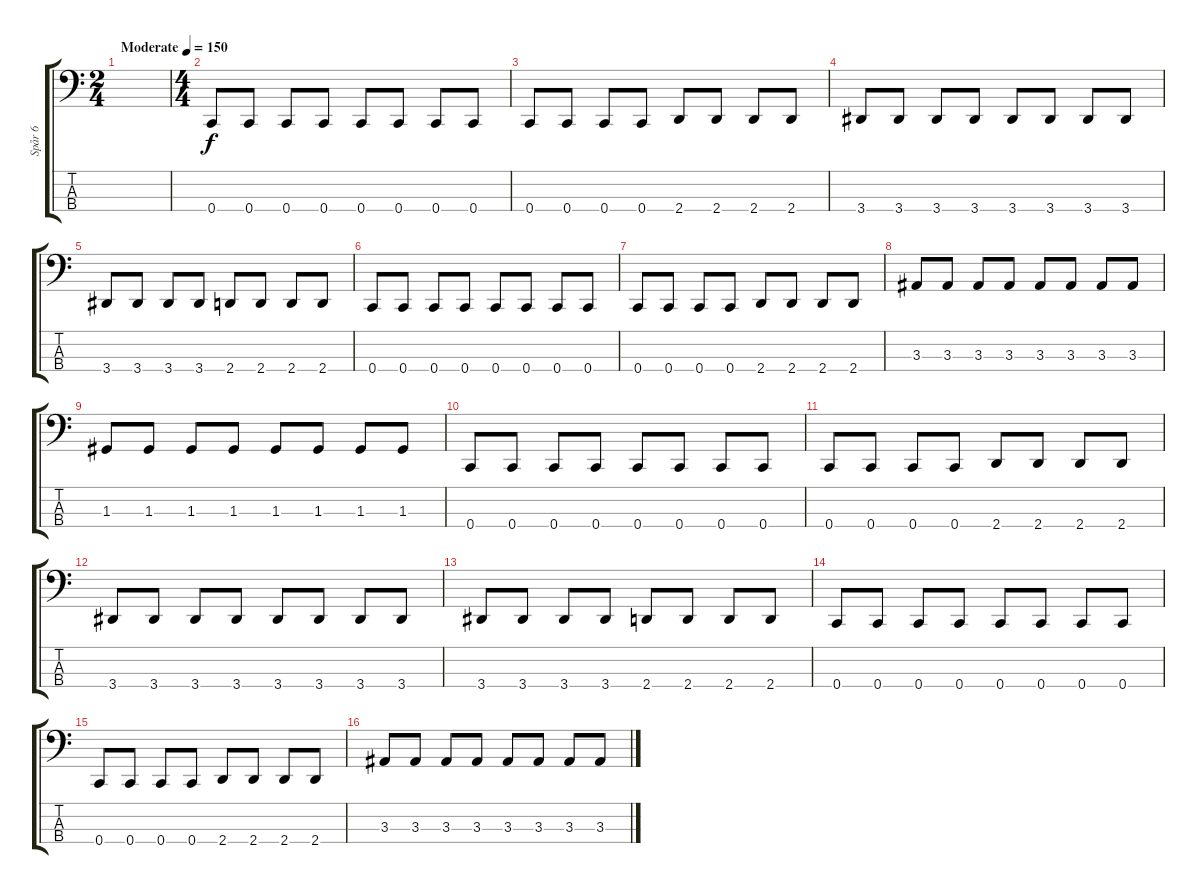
\track ("Spår 6" "Spår 6") {instrument electricbasspick}
\staff {score tabs}
\tuning (F2 C2 G1 C1) {hide}
\ts (2 4)
\tempo (150 "Moderate")
\clef f4
\ks c
|
\ts (4 4)
0.4.8 0.4.8 0.4.8 0.4.8 0.4.8 0.4.8 0.4.8 0.4.8 |
0.4.8 0.4.8 0.4.8 0.4.8 2.4.8 2.4.8 2.4.8 2.4.8 |
3.4.8 3.4.8 3.4.8 3.4.8 3.4.8 3.4.8 3.4.8 3.4.8 |
3.4.8 3.4.8 3.4.8 3.4.8 2.4.8 2.4.8 2.4.8 2.4.8 |
0.4.8 0.4.8 0.4.8 0.4.8 0.4.8 0.4.8 0.4.8 0.4.8 |
0.4.8 0.4.8 0.4.8 0.4.8 2.4.8 2.4.8 2.4.8 2.4.8 |
3.3.8 3.3.8 3.3.8 3.3.8 3.3.8 3.3.8 3.3.8 3.3.8 |
1.3.8 1.3.8 1.3.8 1.3.8 1.3.8 1.3.8 1.3.8 1.3.8 |
0.4.8 0.4.8 0.4.8 0.4.8 0.4.8 0.4.8 0.4.8 0.4.8 |
0.4.8 0.4.8 0.4.8 0.4.8 2.4.8 2.4.8 2.4.8 2.4.8 |
3.4.8 3.4.8 3.4.8 3.4.8 3.4.8 3.4.8 3.4.8 3.4.8 |
3.4.8 3.4.8 3.4.8 3.4.8 2.4.8 2.4.8 2.4.8 2.4.8 |
0.4.8 0.4.8 0.4.8 0.4.8 0.4.8 0.4.8 0.4.8 0.4.8 |
0.4.8 0.4.8 0.4.8 0.4.8 2.4.8 2.4.8 2.4.8 2.4.8 |
3.3.8 3.3.8 3.3.8 3.3.8 3.3.8 3.3.8 3.3.8 3.3.8
